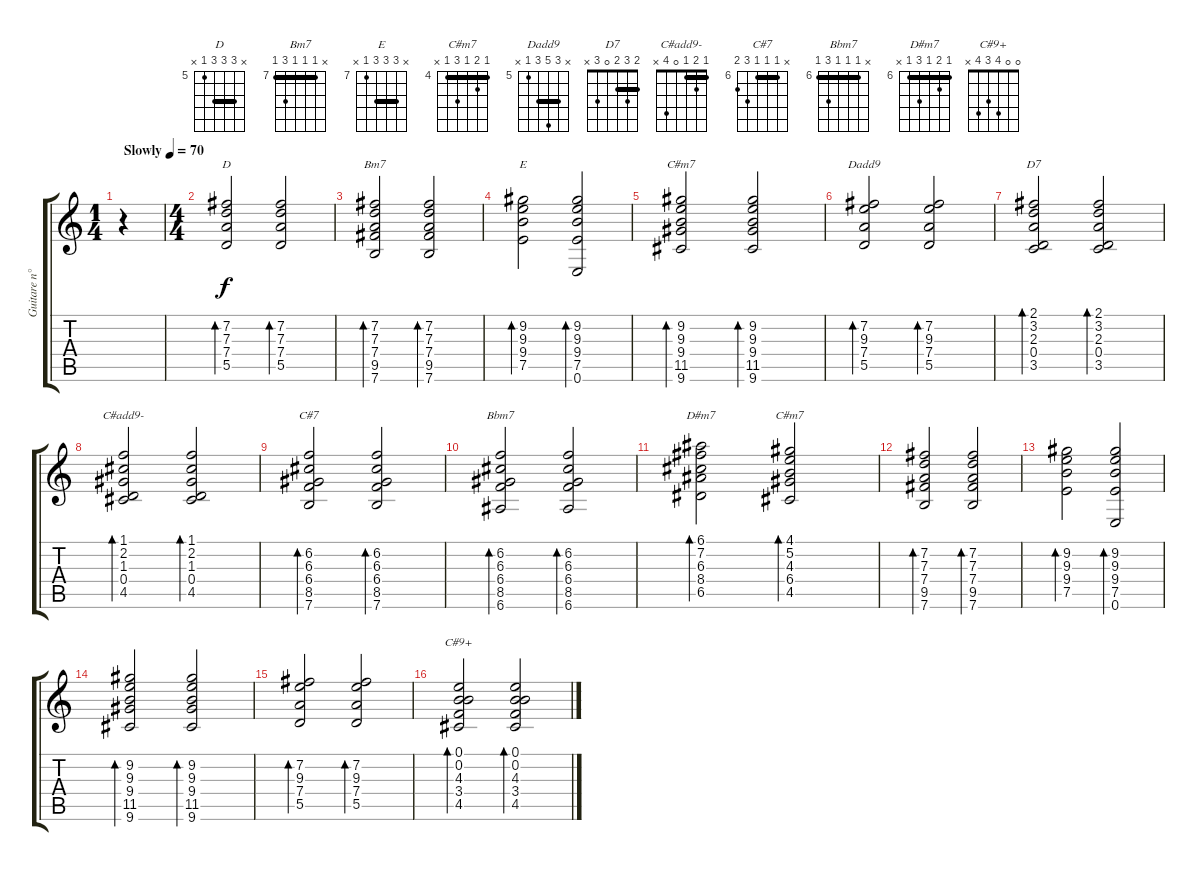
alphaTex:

\track ("Guitare n°1" "Guitare n°") {instrument acousticguitarnylon}
\staff {score tabs}
\tuning (E4 B3 G3 D3 A2 E2) {hide}
\chord ("D" x 7 7 7 5 x) {firstfret 5 barre 7}
\chord ("Bm7" x 7 7 7 9 7) {firstfret 7 barre 7}
\chord ("E" x 9 9 9 7 x) {firstfret 7 barre 9}
\chord ("C#m7" x 9 9 9 11 9) {firstfret 9 barre 9}
\chord ("Dadd9" x 7 9 7 5 x) {firstfret 5 barre 7}
\chord ("D7" 2 3 2 0 3 x) {barre 2}
\chord ("C#add9-" 1 2 1 0 4 x) {barre 1}
\chord ("C#7" x 6 6 6 8 7) {firstfret 6 barre 6}
\chord ("Bbm7" x 6 6 6 8 6) {firstfret 6 barre 6}
\chord ("D#m7" 6 7 6 8 6 x) {firstfret 6 barre 6}
\chord ("C#m7" 4 5 4 6 4 x) {firstfret 4 barre 4}
\chord ("C#9+" 0 0 4 3 4 x)
\ts (1 4)
\tempo (70 "Slowly")
\clef g2
\ks c
r.4{dy f instrument acousticguitarnylon} |
\ts (4 4)
(7.2 7.3 7.4 5.5).2{bd 240 ch "D"} (7.2 7.3 7.4 5.5).2{bd 240} |
(7.2 7.3 7.4 9.5 7.6).2{bd 240 ch "Bm7"} (7.2 7.3 7.4 9.5 7.6).2{bd 240} |
(9.2 9.3 9.4 7.5).2{bd 240 ch "E"} (9.2 9.3 9.4 7.5 0.6).2{bd 240} |
(9.2 9.3 9.4 11.5 9.6).2{bd 240 ch "C#m7"} (9.2 9.3 9.4 11.5 9.6).2{bd 240} |
(7.2 9.3 7.4 5.5).2{bd 240 ch "Dadd9"} (7.2 9.3 7.4 5.5).2{bd 240} |
(2.1 3.2 2.3 0.4 3.5).2{bd 240 ch "D7"} (2.1 3.2 2.3 0.4 3.5).2{bd 240} |
(1.1 2.2 1.3 0.4 4.5).2{bd 240 ch "C#add9-"} (1.1 2.2 1.3 0.4 4.5).2{bd 240} |
(6.2 6.3 6.4 8.5 7.6).2{bd 240 ch "C#7"} (6.2 6.3 6.4 8.5 7.6).2{bd 240} |
(6.2 6.3 6.4 8.5 6.6).2{bd 240 ch "Bbm7"} (6.2 6.3 6.4 8.5 6.6).2{bd 240} |
(6.1 7.2 6.3 8.4 6.5).2{bd 240 ch "D#m7"} (4.1 5.2 4.3 6.4 4.5).2{bd 240 ch "C#m7"} |
(7.2 7.3 7.4 9.5 7.6).2{bd 240} (7.2 7.3 7.4 9.5 7.6).2{bd 240} |
(9.2 9.3 9.4 7.5).2{bd 240} (9.2 9.3 9.4 7.5 0.6).2{bd 240} |
(9.2 9.3 9.4 11.5 9.6).2{bd 240} (9.2 9.3 9.4 11.5 9.6).2{bd 240} |
(7.2 9.3 7.4 5.5).2{bd 240} (7.2 9.3 7.4 5.5).2{bd 240} |
(0.1 0.2 4.3 3.4 4.5).2{bd 240 ch "C#9+"} (0.1 0.2 4.3 3.4 4.5).2{bd 240}
